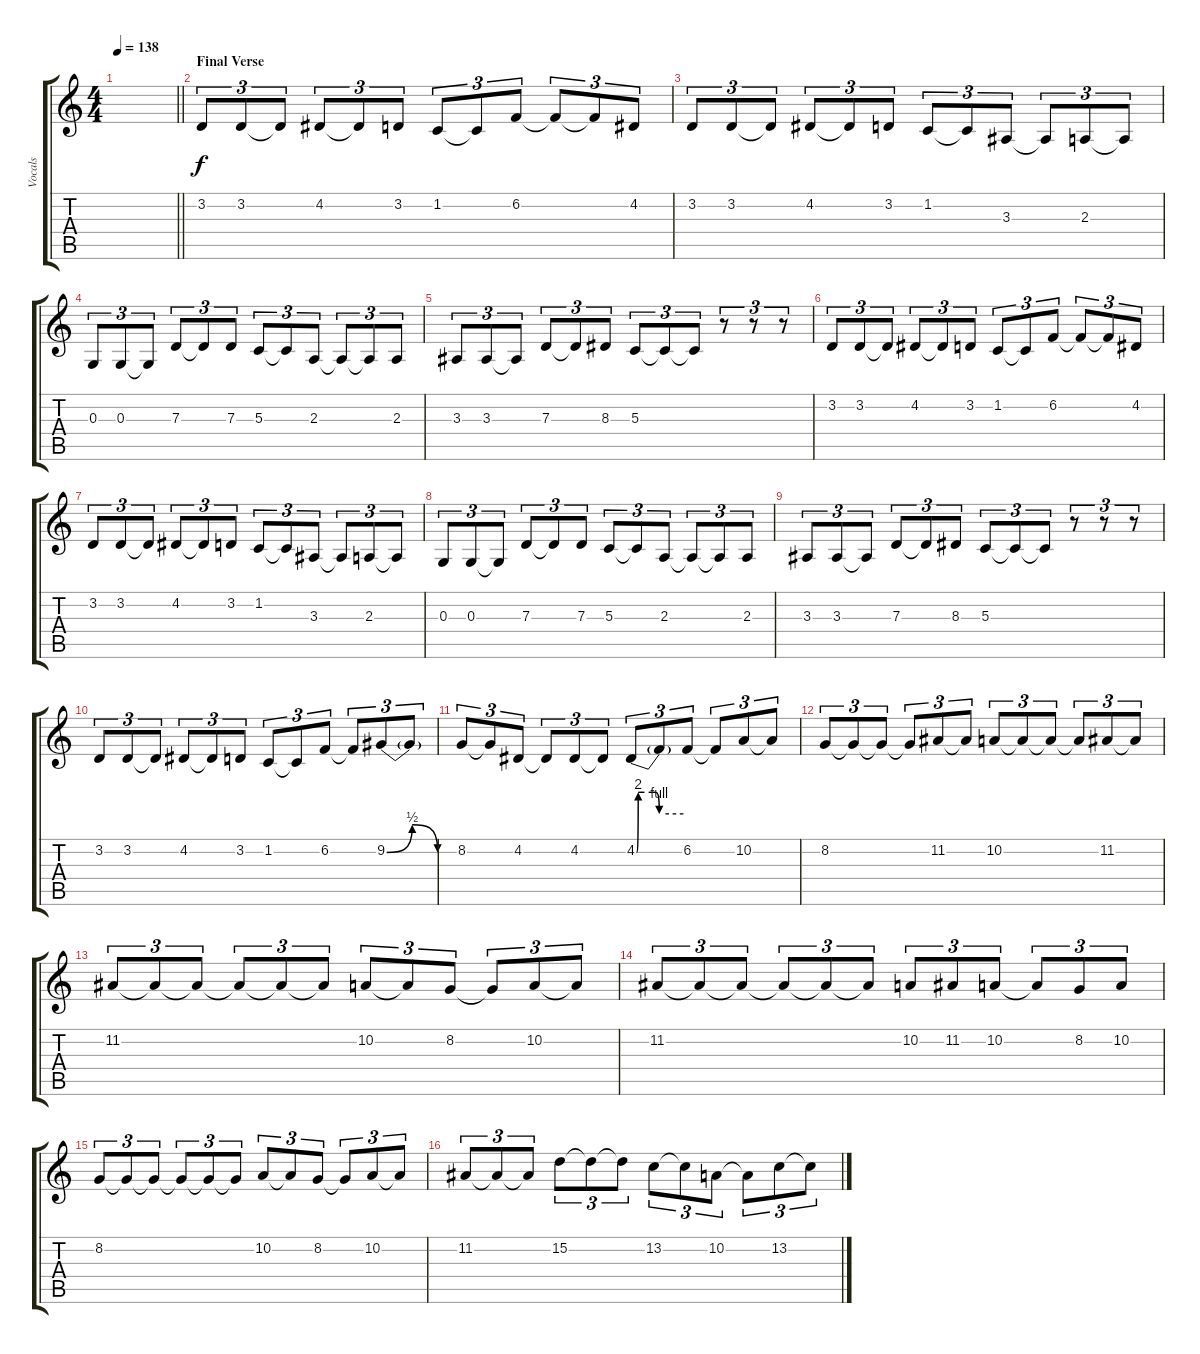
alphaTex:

\track ("Vocals" "Vocals") {instrument trumpet}
\staff {score tabs}
\tuning (E4 B3 G3 D3 A2 E2) {hide}
\ts (4 4)
\tempo 138
\clef g2
\barLineRight lightlight
\ks c
|
\section ("" "Final Verse")
3.2.8{tu (3 2)} 3.2.8{tu (3 2)} 3.2{t}.8{tu (3 2)} 4.2.8{tu (3 2)} 4.2{t}.8{tu (3 2)} 3.2.8{tu (3 2)} 1.2.8{tu (3 2)} 1.2{t}.8{tu (3 2)} 6.2.8{tu (3 2)} 6.2{t}.8{tu (3 2)} 6.2{t}.8{tu (3 2)} 4.2.8{tu (3 2)} |
3.2.8{tu (3 2)} 3.2.8{tu (3 2)} 3.2{t}.8{tu (3 2)} 4.2.8{tu (3 2)} 4.2{t}.8{tu (3 2)} 3.2.8{tu (3 2)} 1.2.8{tu (3 2)} 1.2{t}.8{tu (3 2)} 3.3.8{tu (3 2)} 3.3{t}.8{tu (3 2)} 2.3.8{tu (3 2)} 2.3{t}.8{tu (3 2)} |
0.3.8{tu (3 2)} 0.3.8{tu (3 2)} 0.3{t}.8{tu (3 2)} 7.3.8{tu (3 2)} 7.3{t}.8{tu (3 2)} 7.3.8{tu (3 2)} 5.3.8{tu (3 2)} 5.3{t}.8{tu (3 2)} 2.3.8{tu (3 2)} 2.3{t}.8{tu (3 2)} 2.3{t}.8{tu (3 2)} 2.3.8{tu (3 2)} |
3.3.8{tu (3 2)} 3.3.8{tu (3 2)} 3.3{t}.8{tu (3 2)} 7.3.8{tu (3 2)} 7.3{t}.8{tu (3 2)} 8.3.8{tu (3 2)} 5.3.8{tu (3 2)} 5.3{t}.8{tu (3 2)} 5.3{t}.8{tu (3 2)} r.8{tu (3 2)} r.8{tu (3 2)} r.8{tu (3 2)} |
3.2.8{tu (3 2)} 3.2.8{tu (3 2)} 3.2{t}.8{tu (3 2)} 4.2.8{tu (3 2)} 4.2{t}.8{tu (3 2)} 3.2.8{tu (3 2)} 1.2.8{tu (3 2)} 1.2{t}.8{tu (3 2)} 6.2.8{tu (3 2)} 6.2{t}.8{tu (3 2)} 6.2{t}.8{tu (3 2)} 4.2.8{tu (3 2)} |
3.2.8{tu (3 2)} 3.2.8{tu (3 2)} 3.2{t}.8{tu (3 2)} 4.2.8{tu (3 2)} 4.2{t}.8{tu (3 2)} 3.2.8{tu (3 2)} 1.2.8{tu (3 2)} 1.2{t}.8{tu (3 2)} 3.3.8{tu (3 2)} 3.3{t}.8{tu (3 2)} 2.3.8{tu (3 2)} 2.3{t}.8{tu (3 2)} |
0.3.8{tu (3 2)} 0.3.8{tu (3 2)} 0.3{t}.8{tu (3 2)} 7.3.8{tu (3 2)} 7.3{t}.8{tu (3 2)} 7.3.8{tu (3 2)} 5.3.8{tu (3 2)} 5.3{t}.8{tu (3 2)} 2.3.8{tu (3 2)} 2.3{t}.8{tu (3 2)} 2.3{t}.8{tu (3 2)} 2.3.8{tu (3 2)} |
3.3.8{tu (3 2)} 3.3.8{tu (3 2)} 3.3{t}.8{tu (3 2)} 7.3.8{tu (3 2)} 7.3{t}.8{tu (3 2)} 8.3.8{tu (3 2)} 5.3.8{tu (3 2)} 5.3{t}.8{tu (3 2)} 5.3{t}.8{tu (3 2)} r.8{tu (3 2)} r.8{tu (3 2)} r.8{tu (3 2)} |
3.2.8{tu (3 2)} 3.2.8{tu (3 2)} 3.2{t}.8{tu (3 2)} 4.2.8{tu (3 2)} 4.2{t}.8{tu (3 2)} 3.2.8{tu (3 2)} 1.2.8{tu (3 2)} 1.2{t}.8{tu (3 2)} 6.2.8{tu (3 2)} 6.2{t}.8{tu (3 2)} 9.2{be (bendrelease 0 0 15 2 44 2 60 0)}.8{tu (3 2)} 9.2{t}.8{tu (3 2)} |
8.2.8{tu (3 2)} 8.2{t}.8{tu (3 2)} 4.2.8{tu (3 2)} 4.2{t}.8{tu (3 2)} 4.2.8{tu (3 2)} 4.2{t}.8{tu (3 2)} 4.2{be (custom 0 0 2 8 10 8 20 8 24 8 29 4 60 4)}.8{tu (3 2)} 4.2{t}.8{tu (3 2)} 6.2.8{tu (3 2)} 6.2{t}.8{tu (3 2)} 10.2.8{tu (3 2)} 10.2{t}.8{tu (3 2)} |
8.2.8{tu (3 2)} 8.2{t}.8{tu (3 2)} 8.2{t}.8{tu (3 2)} 8.2{t}.8{tu (3 2)} 11.2.8{tu (3 2)} 11.2{t}.8{tu (3 2)} 10.2.8{tu (3 2)} 10.2{t}.8{tu (3 2)} 10.2{t}.8{tu (3 2)} 10.2{t}.8{tu (3 2)} 11.2.8{tu (3 2)} 11.2{t}.8{tu (3 2)} |
11.2.8{tu (3 2)} 11.2{t}.8{tu (3 2)} 11.2{t}.8{tu (3 2)} 11.2{t}.8{tu (3 2)} 11.2{t}.8{tu (3 2)} 11.2{t}.8{tu (3 2)} 10.2.8{tu (3 2)} 10.2{t}.8{tu (3 2)} 8.2.8{tu (3 2)} 8.2{t}.8{tu (3 2)} 10.2.8{tu (3 2)} 10.2{t}.8{tu (3 2)} |
11.2.8{tu (3 2)} 11.2{t}.8{tu (3 2)} 11.2{t}.8{tu (3 2)} 11.2{t}.8{tu (3 2)} 11.2{t}.8{tu (3 2)} 11.2{t}.8{tu (3 2)} 10.2.8{tu (3 2)} 11.2.8{tu (3 2)} 10.2.8{tu (3 2)} 10.2{t}.8{tu (3 2)} 8.2.8{tu (3 2)} 10.2.8{tu (3 2)} |
8.2.8{tu (3 2)} 8.2{t}.8{tu (3 2)} 8.2{t}.8{tu (3 2)} 8.2{t}.8{tu (3 2)} 8.2{t}.8{tu (3 2)} 8.2{t}.8{tu (3 2)} 10.2.8{tu (3 2)} 10.2{t}.8{tu (3 2)} 8.2.8{tu (3 2)} 8.2{t}.8{tu (3 2)} 10.2.8{tu (3 2)} 10.2{t}.8{tu (3 2)} |
11.2.8{tu (3 2)} 11.2{t}.8{tu (3 2)} 11.2{t}.8{tu (3 2)} 15.2.8{tu (3 2)} 15.2{t}.8{tu (3 2)} 15.2{t}.8{tu (3 2)} 13.2.8{tu (3 2)} 13.2{t}.8{tu (3 2)} 10.2.8{tu (3 2)} 10.2{t}.8{tu (3 2)} 13.2.8{tu (3 2)} 13.2{t}.8{tu (3 2)}
